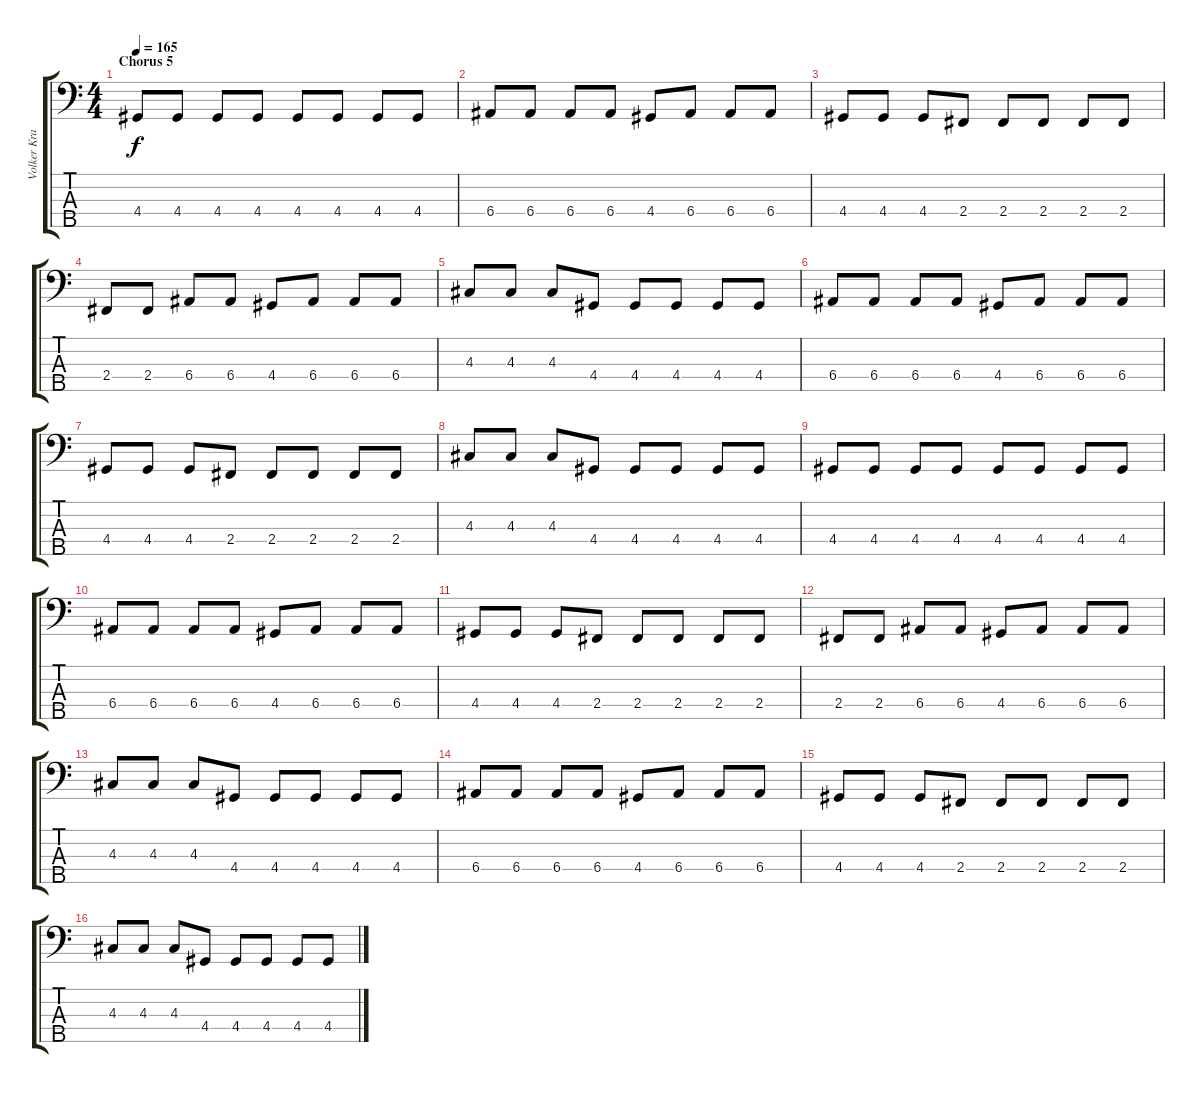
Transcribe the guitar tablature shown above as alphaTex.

\track ("Volker Krawczak - Basso" "Volker Kra") {instrument electricbassfinger}
\staff {score tabs}
\tuning (G2 D2 A1 E1 B0) {hide}
\ts (4 4)
\section ("" "Chorus 5")
\tempo 165
\clef f4
\ks c
4.4.8{dy f} 4.4.8 4.4.8 4.4.8 4.4.8 4.4.8 4.4.8 4.4.8 |
6.4.8 6.4.8 6.4.8 6.4.8 4.4.8 6.4.8 6.4.8 6.4.8 |
4.4.8 4.4.8 4.4.8 2.4.8 2.4.8 2.4.8 2.4.8 2.4.8 |
2.4.8 2.4.8 6.4.8 6.4.8 4.4.8 6.4.8 6.4.8 6.4.8 |
4.3.8 4.3.8 4.3.8 4.4.8 4.4.8 4.4.8 4.4.8 4.4.8 |
6.4.8 6.4.8 6.4.8 6.4.8 4.4.8 6.4.8 6.4.8 6.4.8 |
4.4.8 4.4.8 4.4.8 2.4.8 2.4.8 2.4.8 2.4.8 2.4.8 |
4.3.8 4.3.8 4.3.8 4.4.8 4.4.8 4.4.8 4.4.8 4.4.8 |
4.4.8 4.4.8 4.4.8 4.4.8 4.4.8 4.4.8 4.4.8 4.4.8 |
6.4.8 6.4.8 6.4.8 6.4.8 4.4.8 6.4.8 6.4.8 6.4.8 |
4.4.8 4.4.8 4.4.8 2.4.8 2.4.8 2.4.8 2.4.8 2.4.8 |
2.4.8 2.4.8 6.4.8 6.4.8 4.4.8 6.4.8 6.4.8 6.4.8 |
4.3.8 4.3.8 4.3.8 4.4.8 4.4.8 4.4.8 4.4.8 4.4.8 |
6.4.8 6.4.8 6.4.8 6.4.8 4.4.8 6.4.8 6.4.8 6.4.8 |
4.4.8 4.4.8 4.4.8 2.4.8 2.4.8 2.4.8 2.4.8 2.4.8 |
4.3.8 4.3.8 4.3.8 4.4.8 4.4.8 4.4.8 4.4.8 4.4.8
